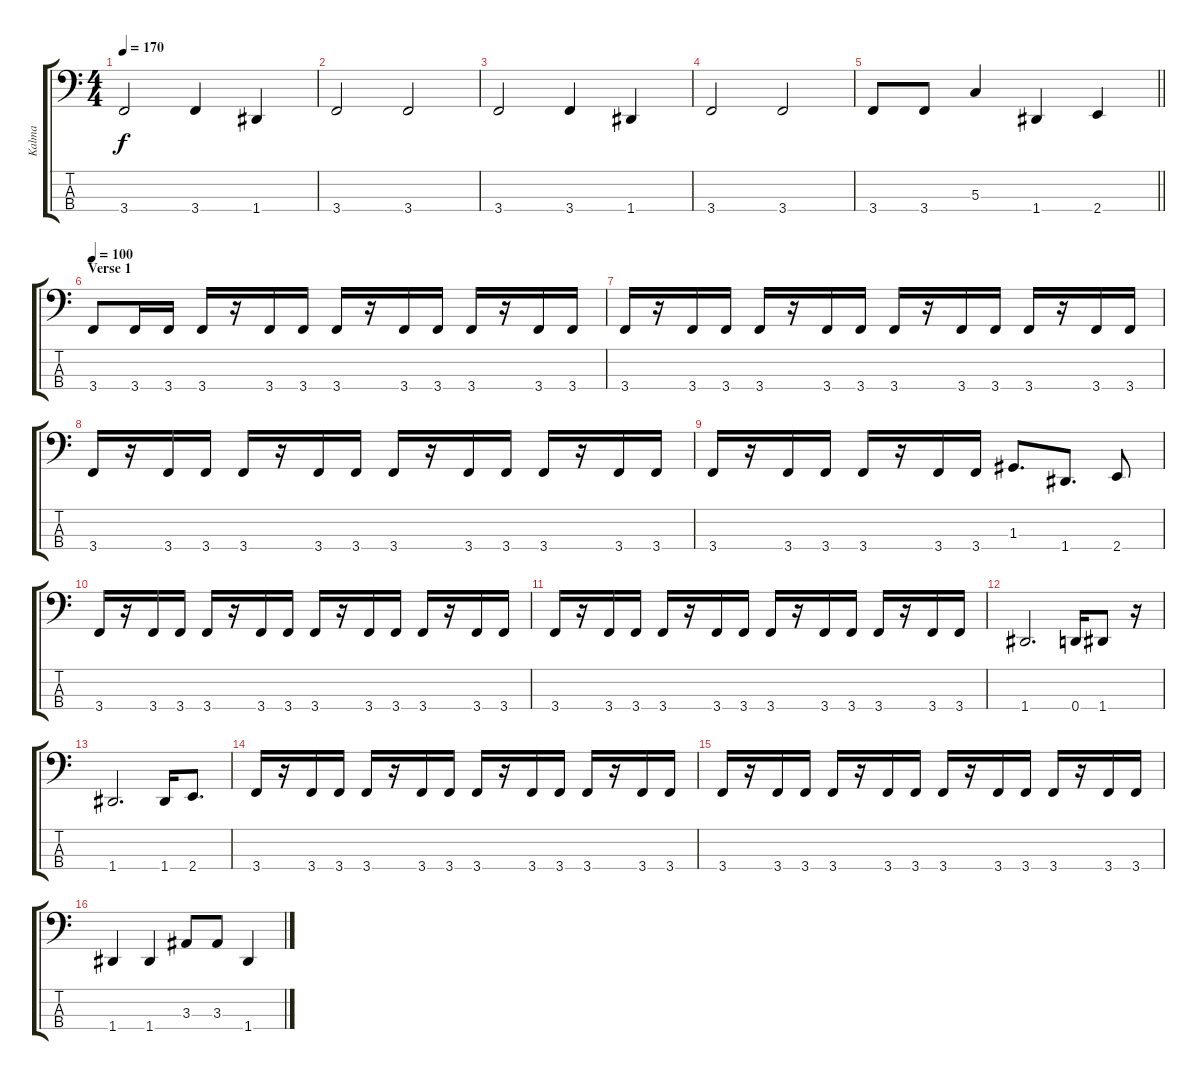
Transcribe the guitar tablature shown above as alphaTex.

\track ("Kalma" "Kalma") {instrument electricbassfinger}
\staff {score tabs}
\tuning (F2 C2 G1 D1) {hide}
\ts (4 4)
\tempo 170
\clef f4
\ks c
3.4.2{dy f} 3.4.4 1.4.4 |
3.4.2 3.4.2 |
3.4.2 3.4.4 1.4.4 |
3.4.2 3.4.2 |
\barLineRight lightlight
3.4.8 3.4.8 5.3.4 1.4.4 2.4.4 |
\section ("" "Verse 1")
\tempo 100
3.4.8 3.4.16 3.4.16 3.4.16 r.16 3.4.16 3.4.16 3.4.16 r.16 3.4.16 3.4.16 3.4.16 r.16 3.4.16 3.4.16 |
3.4.16 r.16 3.4.16 3.4.16 3.4.16 r.16 3.4.16 3.4.16 3.4.16 r.16 3.4.16 3.4.16 3.4.16 r.16 3.4.16 3.4.16 |
3.4.16 r.16 3.4.16 3.4.16 3.4.16 r.16 3.4.16 3.4.16 3.4.16 r.16 3.4.16 3.4.16 3.4.16 r.16 3.4.16 3.4.16 |
3.4.16 r.16 3.4.16 3.4.16 3.4.16 r.16 3.4.16 3.4.16 1.3.8{d} 1.4.8{d} 2.4.8 |
3.4.16 r.16 3.4.16 3.4.16 3.4.16 r.16 3.4.16 3.4.16 3.4.16 r.16 3.4.16 3.4.16 3.4.16 r.16 3.4.16 3.4.16 |
3.4.16 r.16 3.4.16 3.4.16 3.4.16 r.16 3.4.16 3.4.16 3.4.16 r.16 3.4.16 3.4.16 3.4.16 r.16 3.4.16 3.4.16 |
1.4.2{d} 0.4.16 1.4.8 r.16 |
1.4.2{d} 1.4.16 2.4.8{d} |
3.4.16 r.16 3.4.16 3.4.16 3.4.16 r.16 3.4.16 3.4.16 3.4.16 r.16 3.4.16 3.4.16 3.4.16 r.16 3.4.16 3.4.16 |
3.4.16 r.16 3.4.16 3.4.16 3.4.16 r.16 3.4.16 3.4.16 3.4.16 r.16 3.4.16 3.4.16 3.4.16 r.16 3.4.16 3.4.16 |
1.4.4 1.4.4 3.3.8 3.3.8 1.4.4
